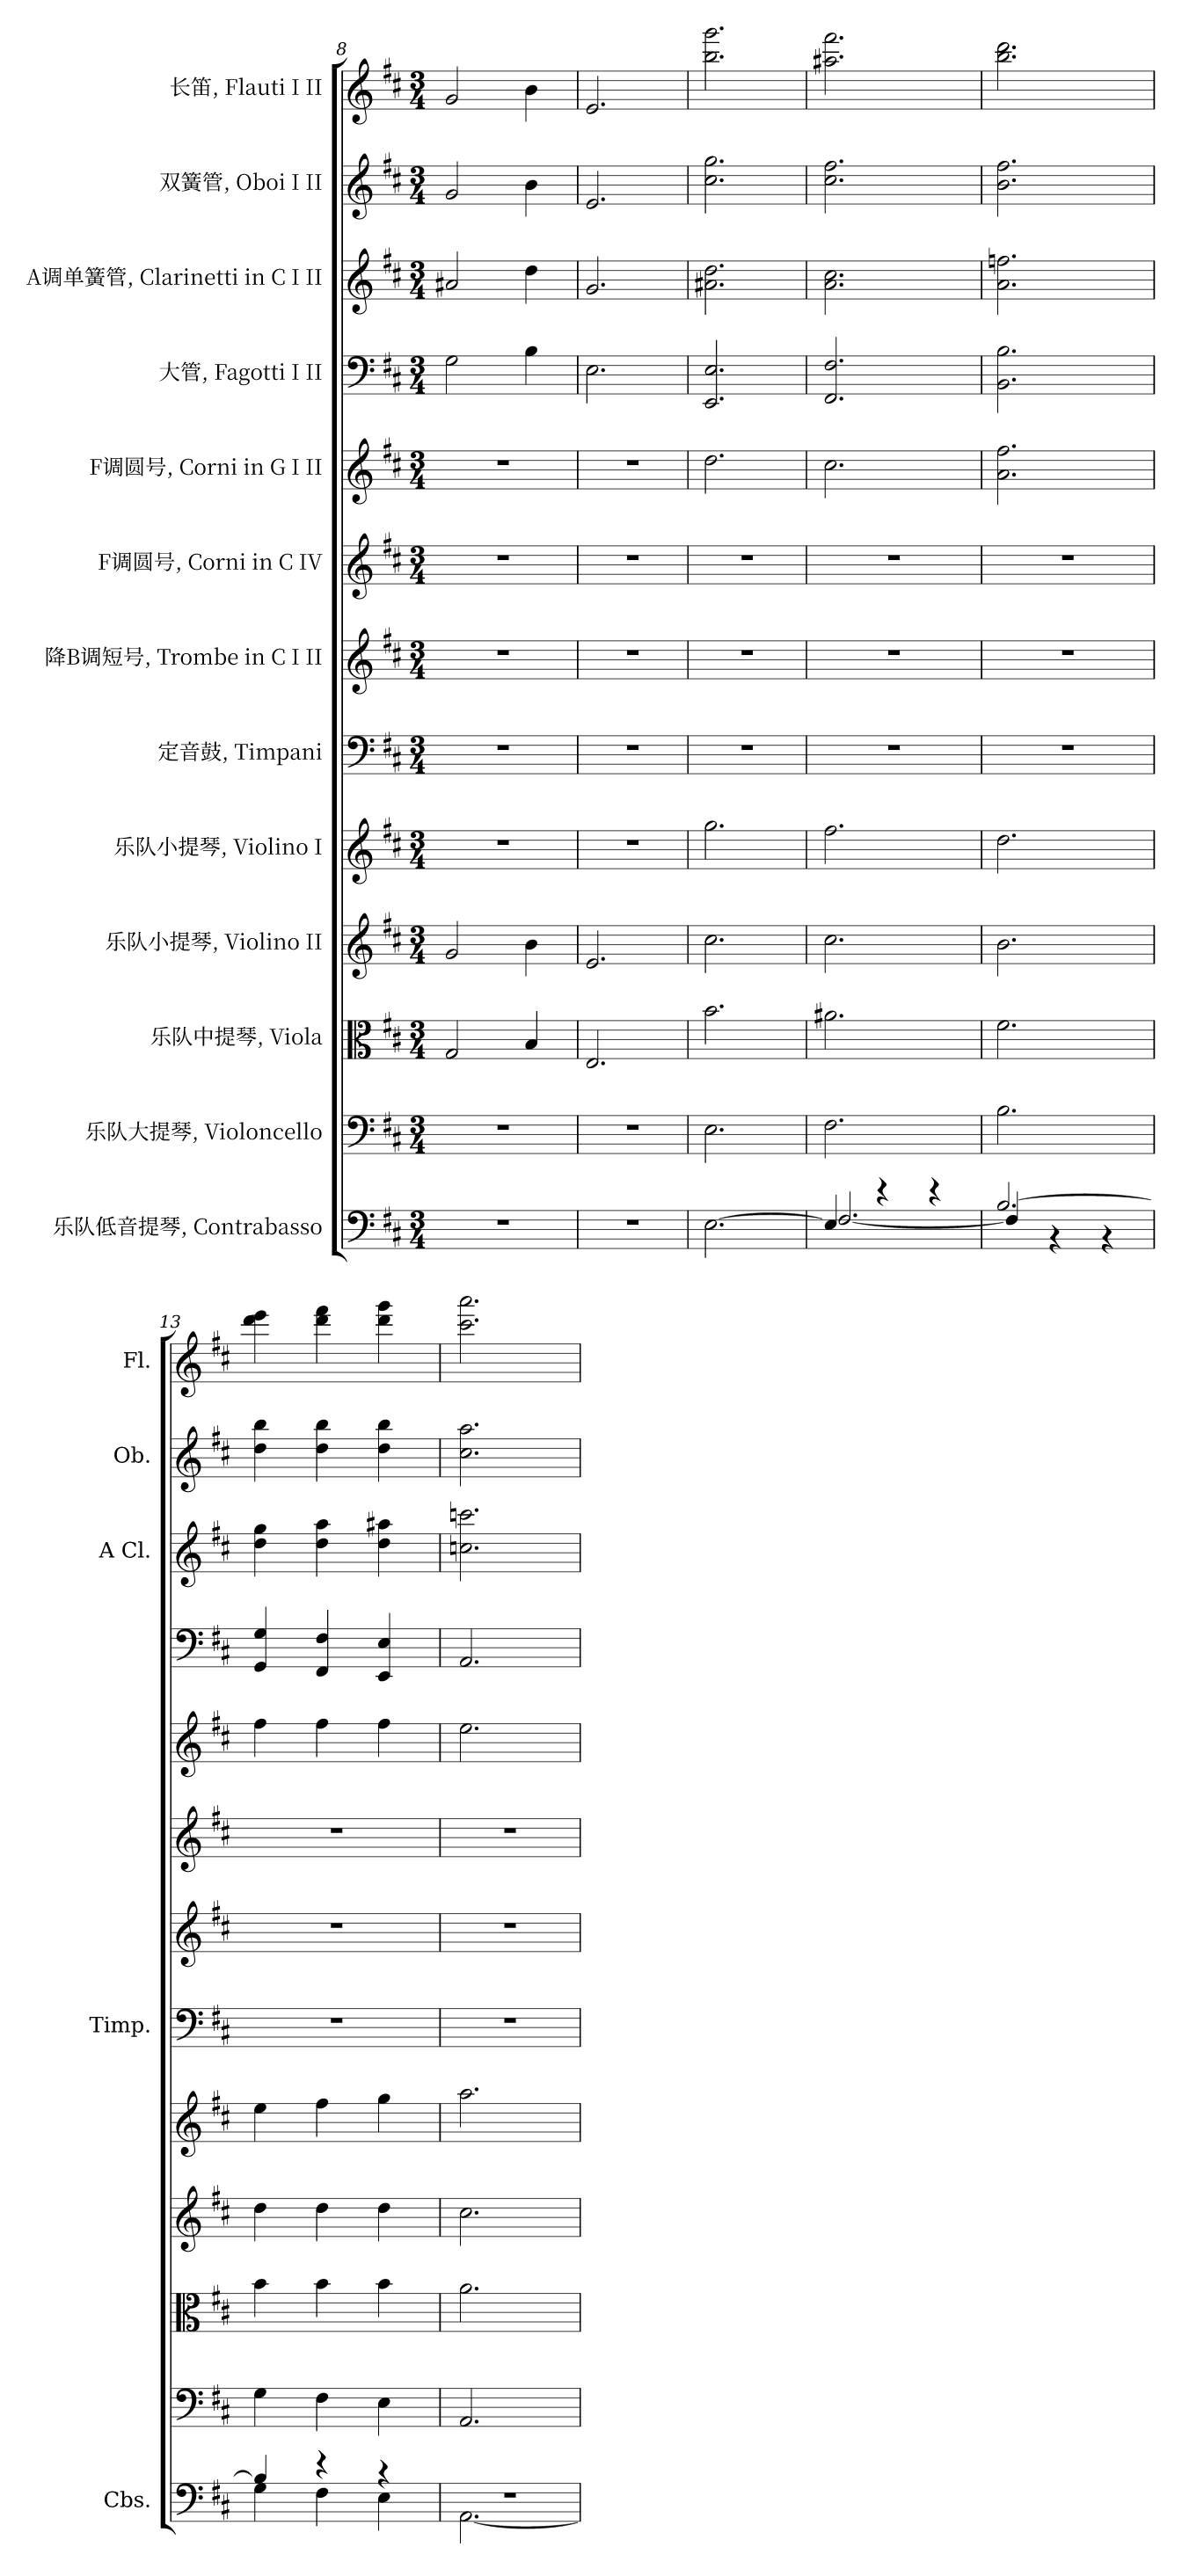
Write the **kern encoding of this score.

**kern	**kern	**kern	**kern	**kern	**kern	**kern	**kern	**kern	**kern	**kern	**kern	**kern
*part13	*part12	*part11	*part10	*part9	*part8	*part7	*part6	*part5	*part4	*part3	*part2	*part1
*staff13	*staff12	*staff11	*staff10	*staff9	*staff8	*staff7	*staff6	*staff5	*staff4	*staff3	*staff2	*staff1
*I"乐队低音提琴, Contrabasso	*I"乐队大提琴, Violoncello	*I"乐队中提琴, Viola	*I"乐队小提琴, Violino II	*I"乐队小提琴, Violino I	*I"定音鼓, Timpani	*I"降B调短号, Trombe in C I II	*I"F调圆号, Corni in C IV	*I"F调圆号, Corni in G I II	*I"大管, Fagotti I II	*I"A调单簧管, Clarinetti in C I II	*I"双簧管, Oboi I II	*I"长笛, Flauti I II
*I'Cbs.	*	*	*	*	*I'Timp.	*	*	*	*	*I'A Cl.	*I'Ob.	*I'Fl.
!!LO:PB:g=z
*clefF4	*clefF4	*clefC3	*clefG2	*clefG2	*clefF4	*clefG2	*clefG2	*clefG2	*clefF4	*clefG2	*clefG2	*clefG2
*ITrd7c12	*	*	*	*	*	*ITrd1c2	*ITrd4c7	*ITrd4c7	*	*ITrd1c2	*	*
*k[f#c#]	*k[f#c#]	*k[f#c#]	*k[f#c#]	*k[f#c#]	*k[f#c#]	*k[]	*k[f#]	*k[f#]	*k[f#c#]	*k[]	*k[f#c#]	*k[f#c#]
*M3/4	*M3/4	*M3/4	*M3/4	*M3/4	*M3/4	*M3/4	*M3/4	*M3/4	*M3/4	*M3/4	*M3/4	*M3/4
*MM350	*MM350	*MM350	*MM350	*MM350	*MM350	*MM350	*MM350	*MM350	*MM350	*MM350	*MM350	*MM350
=8	=8	=8	=8	=8	=8	=8	=8	=8	=8	=8	=8	=8
2.r	2.r	2G/	2g/	2.r	2.r	2.r	2.r	2.r	2G\	2g#X/	2g/	2g/
*	*	*	*	*	*	*	*	*	*	*	*	*MM318
.	.	4B/	4b\	.	.	.	.	.	4B\	4cc\	4b\	4b\
=9	=9	=9	=9	=9	=9	=9	=9	=9	=9	=9	=9	=9
*	*	*	*	*	*	*	*	*	*	*	*	*MM350
2.r	2.r	2.E/	2.e/	2.r	2.r	2.r	2.r	2.r	2.E\	2.f/	2.e/	2.e/
=10	=10	=10	=10	=10	=10	=10	=10	=10	=10	=10	=10	=10
*	*	*	*	*	*	*	*	*	*	*	*	*MM350
[2.EE\	2.E\	2.b\	2.cc#\	2.gg\	2.r	2.r	2.r	2.g\	2.EE/ 2.E/	2.g#X\ 2.cc\	2.cc#\ 2.gg\	2.bb\ 2.ggg\
=11	=11	=11	=11	=11	=11	=11	=11	=11	=11	=11	=11	=11
*	*	*	*	*	*	*	*	*	*	*	*	*MM350
*^	*	*	*	*	*	*	*	*	*	*	*	*
4EE/]	[2.FF#/	2.F#\	2.a#X\	2.cc#\	2.ff#\	2.r	2.r	2.r	2.f#\	2.FF#/ 2.F#/	2.g\ 2.b\	2.cc#\ 2.ff#\	2.aa#X\ 2.fff#\
4r	.	.	.	.	.	.	.	.	.	.	.	.	.
4r	.	.	.	.	.	.	.	.	.	.	.	.	.
=12	=12	=12	=12	=12	=12	=12	=12	=12	=12	=12	=12	=12	=12
*	*	*	*	*	*	*	*	*	*	*	*	*	*MM350
[2.BB/	4FF#/]	2.B\	2.f#\	2.b\	2.dd\	2.r	2.r	2.r	2.d\ 2.b\	2.BB\ 2.B\	2.g\ 2.ee-X\	2.b\ 2.ff#\	2.bb\ 2.ddd\
.	4r	.	.	.	.	.	.	.	.	.	.	.	.
.	4r	.	.	.	.	.	.	.	.	.	.	.	.
=13	=13	=13	=13	=13	=13	=13	=13	=13	=13	=13	=13	=13	=13
*	*	*	*	*	*	*	*	*	*	*	*	*	*MM350
4BB/]	4GG\	4G\	4b\	4dd\	4ee\	2.r	2.r	2.r	4b\	4GG/ 4G/	4cc\ 4ff\	4dd\ 4bb\	4ddd\ 4eee\
4r	4FF#\	4F#\	4b\	4dd\	4ff#\	.	.	.	4b\	4FF#/ 4F#/	4cc\ 4gg\	4dd\ 4bb\	4ddd\ 4fff#\
*	*	*	*	*	*	*	*	*	*	*	*	*	*MM318
4r	4EE\	4E\	4b\	4dd\	4gg\	.	.	.	4b\	4EE/ 4E/	4cc\ 4gg#X\	4dd\ 4bb\	4ddd\ 4ggg\
=14	=14	=14	=14	=14	=14	=14	=14	=14	=14	=14	=14	=14	=14
*	*	*	*	*	*	*	*	*	*	*	*	*	*MM350
2.r	[2.AAA\	2.AA/	2.a\	2.cc#\	2.aa\	2.r	2.r	2.r	2.a\	2.AA/	2.b-X\ 2.bb-X\	2.cc#\ 2.aa\	2.ccc#\ 2.aaa\
*v	*v	*	*	*	*	*	*	*	*	*	*	*	*
=	=	=	=	=	=	=	=	=	=	=	=	=
*-	*-	*-	*-	*-	*-	*-	*-	*-	*-	*-	*-	*-
